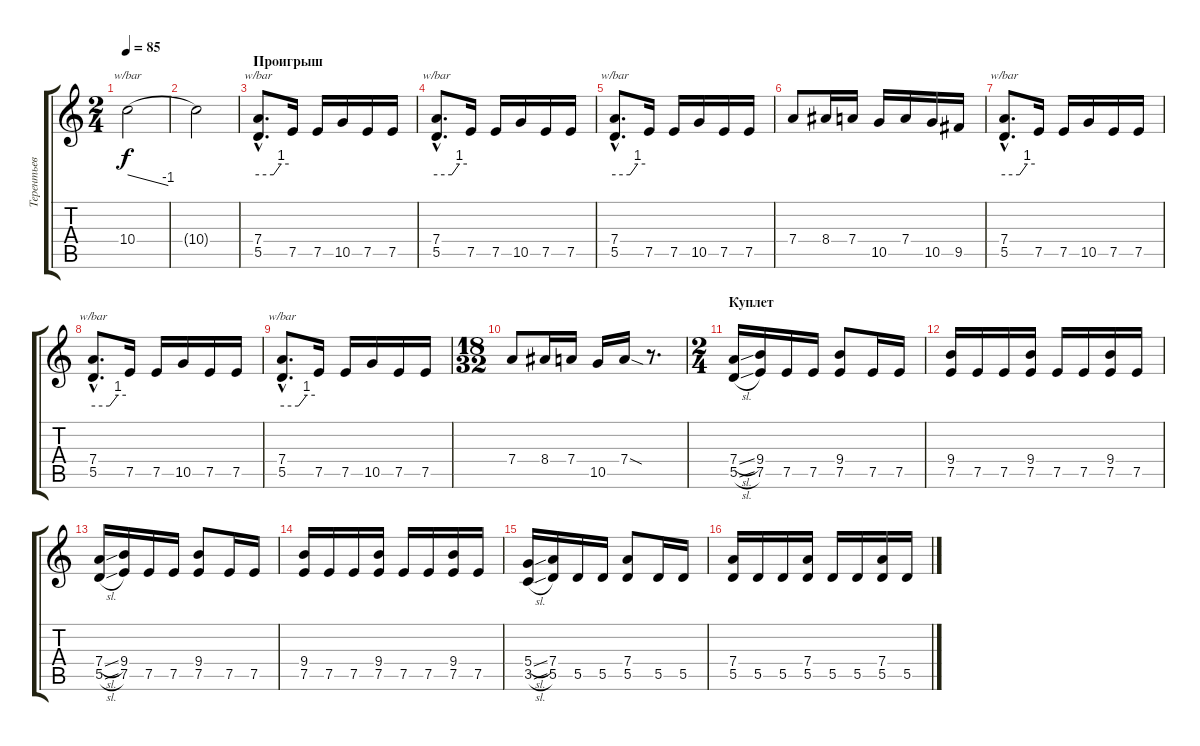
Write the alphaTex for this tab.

\track ("Терентьев 1" "Терентьев ") {instrument distortionguitar}
\staff {score tabs}
\tuning (E4 B3 G3 D3 A2 E2) {hide}
\ts (2 4)
\tempo 85
\clef g2
\ks c
10.4.2{tbe (dive default 0 0 60 -4) dy f} |
10.4{t}.2 |
\section ("" "Проигрыш")
(7.4{hac} 5.5{hac}).8{d tbe (custom default 0 0 30 0 45 4 60 4)} 7.5.16 7.5.16 10.5.16 7.5.16 7.5.16 |
(7.4{hac} 5.5{hac}).8{d tbe (custom default 0 0 30 0 45 4 60 4)} 7.5.16 7.5.16 10.5.16 7.5.16 7.5.16 |
(7.4{hac} 5.5{hac}).8{d tbe (custom default 0 0 30 0 45 4 60 4)} 7.5.16 7.5.16 10.5.16 7.5.16 7.5.16 |
7.4.8 8.4.16 7.4.16 10.5.16 7.4.16 10.5.16 9.5.16 |
(7.4{hac} 5.5{hac}).8{d tbe (custom default 0 0 30 0 45 4 60 4)} 7.5.16 7.5.16 10.5.16 7.5.16 7.5.16 |
(7.4{hac} 5.5{hac}).8{d tbe (custom default 0 0 30 0 45 4 60 4)} 7.5.16 7.5.16 10.5.16 7.5.16 7.5.16 |
(7.4{hac} 5.5{hac}).8{d tbe (custom default 0 0 30 0 45 4 60 4)} 7.5.16 7.5.16 10.5.16 7.5.16 7.5.16 |
\ts (18 32)
7.4.8 8.4.16 7.4.16 10.5.16 7.4{sod}.16 r.8{d} |
\ts (2 4)
\section ("" "Куплет")
(7.4{sl} 5.5{sl}).16 (9.4 7.5).16 7.5.16 7.5.16 (9.4 7.5).8 7.5.16 7.5.16 |
(9.4 7.5).16 7.5.16 7.5.16 (9.4 7.5).16 7.5.16 7.5.16 (9.4 7.5).16 7.5.16 |
(7.4{sl} 5.5{sl}).16 (9.4 7.5).16 7.5.16 7.5.16 (9.4 7.5).8 7.5.16 7.5.16 |
(9.4 7.5).16 7.5.16 7.5.16 (9.4 7.5).16 7.5.16 7.5.16 (9.4 7.5).16 7.5.16 |
(5.4{sl} 3.5{sl}).16 (7.4 5.5).16 5.5.16 5.5.16 (7.4 5.5).8 5.5.16 5.5.16 |
(7.4 5.5).16 5.5.16 5.5.16 (7.4 5.5).16 5.5.16 5.5.16 (7.4 5.5).16 5.5.16
